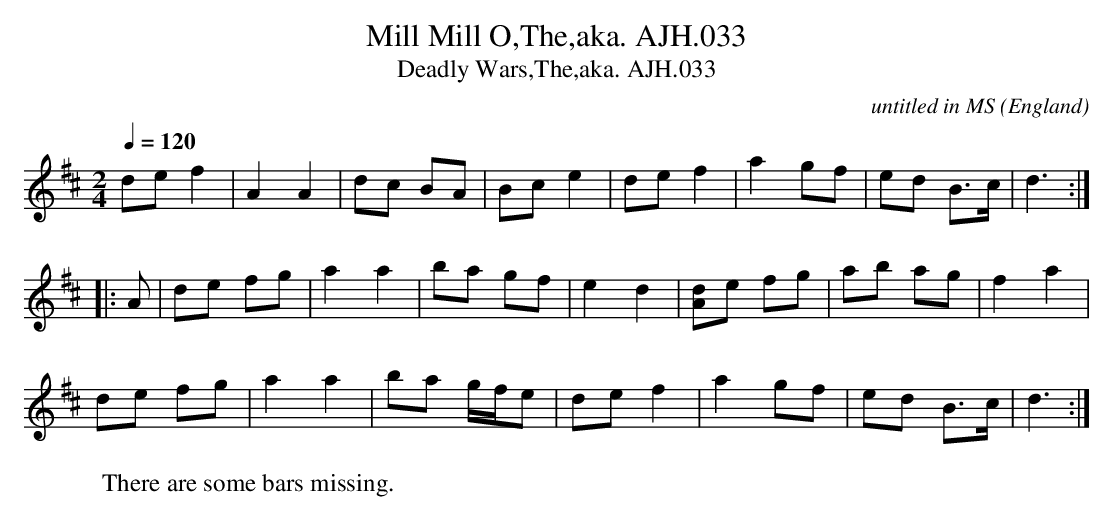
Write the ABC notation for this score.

X:1
T:Mill Mill O,The,aka. AJH.033
T:Deadly Wars,The,aka. AJH.033
C:untitled in MS
L:1/8
M:2/4
O:England
Q:1/4=120
W:There are some bars missing.
K:D
def2|A2A2|dc BA|Bce2|def2|a2gf|ed B>c|d3::!
A|de fg|a2a2|ba gf|e2d2|[Ad]e fg|ab ag|f2a2|!
de fg|a2a2|ba g/f/e|de f2|a2gf|ed B>c|d3:|
